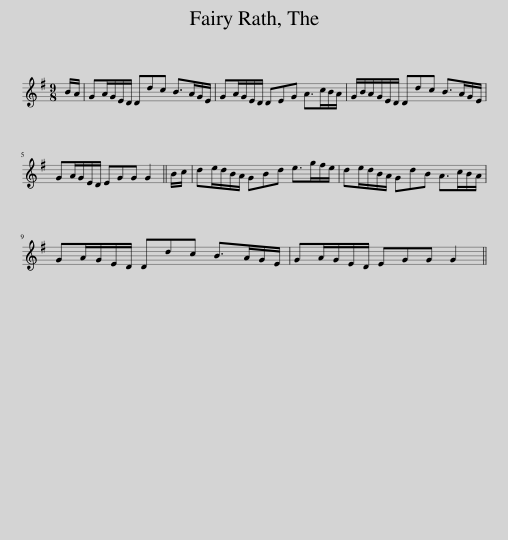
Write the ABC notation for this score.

X:1
L:1/8
M:9/8
I:linebreak $
K:G
V:1 treble
V:1
 B/A/ | GA/G/E/D/ Ddc B>AG/E/ | GA/G/E/D/ DEG A>cB/A/ | G/B/A/G/E/D/ Ddc B>AG/E/ |$ GA/G/E/D/ EGG G2 || %5
 B/c/ | de/d/B/A/ GBd e>gf/e/ | de/d/B/A/ GdB A>cB/A/ |$ GA/G/E/D/ Ddc B>AG/E/ | GA/G/E/D/ EGG G2 || %10
